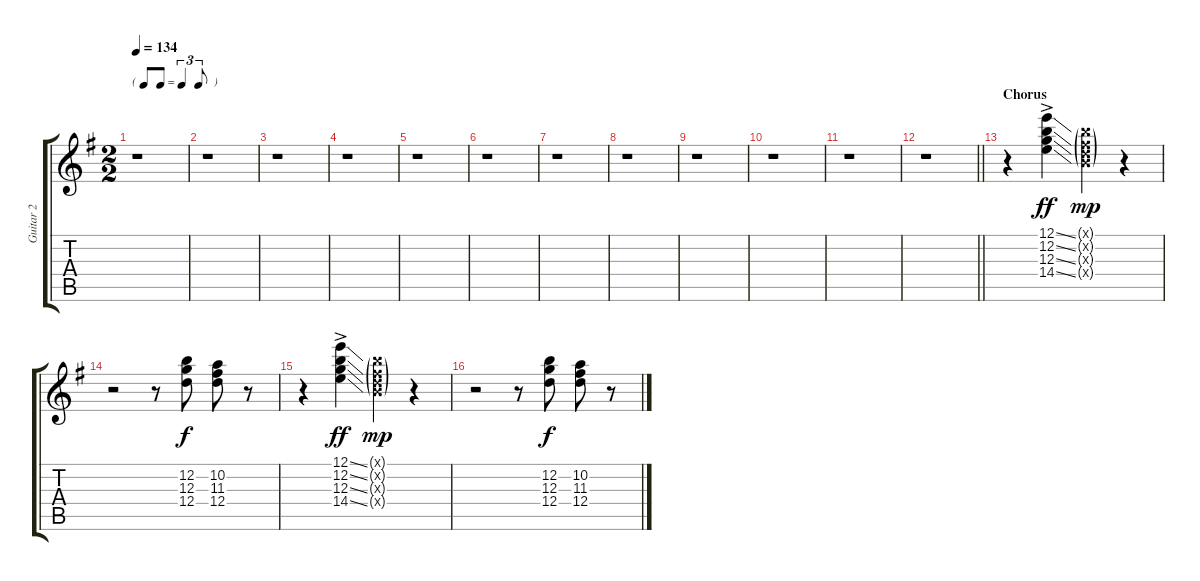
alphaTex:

\track ("Guitar 2" "Guitar 2") {instrument distortionguitar}
\staff {score tabs}
\tuning (E4 B3 G3 D3 A2 E2) {hide}
\ts (2 2)
\tf triplet8th
\tempo 134
\clef g2
\ks g
r.1{dy mp} |
r.1 |
r.1 |
r.1 |
r.1 |
r.1 |
r.1 |
r.1 |
r.1 |
r.1 |
r.1 |
\barLineRight lightlight
r.1 |
\section ("" "Chorus")
r.4 (12.1{ss ac} 12.2{ss ac} 12.3{ss ac} 14.4{ss ac}).4{dy ff} (7.1{g x} 7.2{g x} 7.3{g x} 9.4{g x}).4{dy mp} r.4 |
r.2 r.8 (12.2 12.3 12.4).8{dy f} (10.2 11.3 12.4).8 r.8 |
r.4 (12.1{ss ac} 12.2{ss ac} 12.3{ss ac} 14.4{ss ac}).4{dy ff} (7.1{g x} 7.2{g x} 7.3{g x} 9.4{g x}).4{dy mp} r.4 |
r.2 r.8 (12.2 12.3 12.4).8{dy f} (10.2 11.3 12.4).8 r.8
